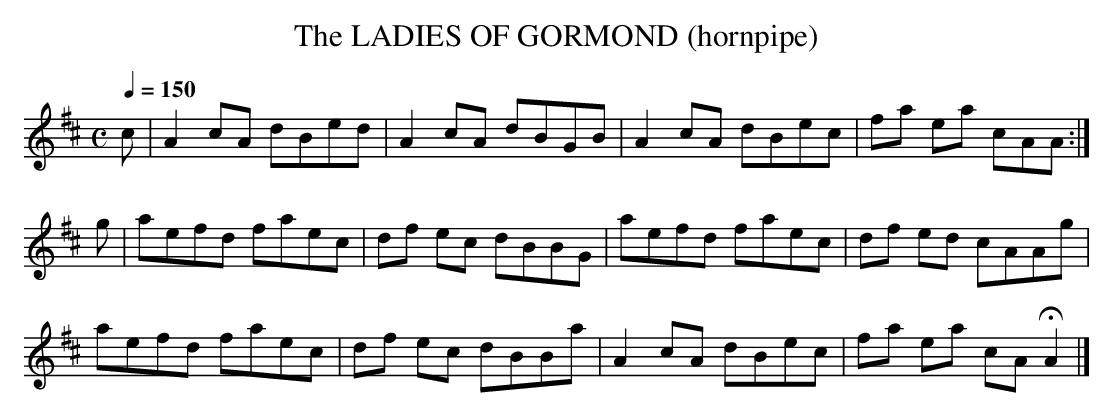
X:1
T:LADIES OF GORMOND (hornpipe), The
Q:1/4=150
L:1/8
M:C
K:Amix
c|A2cA dBed|A2cA dBGB|A2cA dBec|fa ea cAA:|
g|aefd faec|df ec dBBG|aefd faec|df ed cAAg|
aefd faec|df ec dBBa|A2cA dBec|fa ea cAHA2|]
